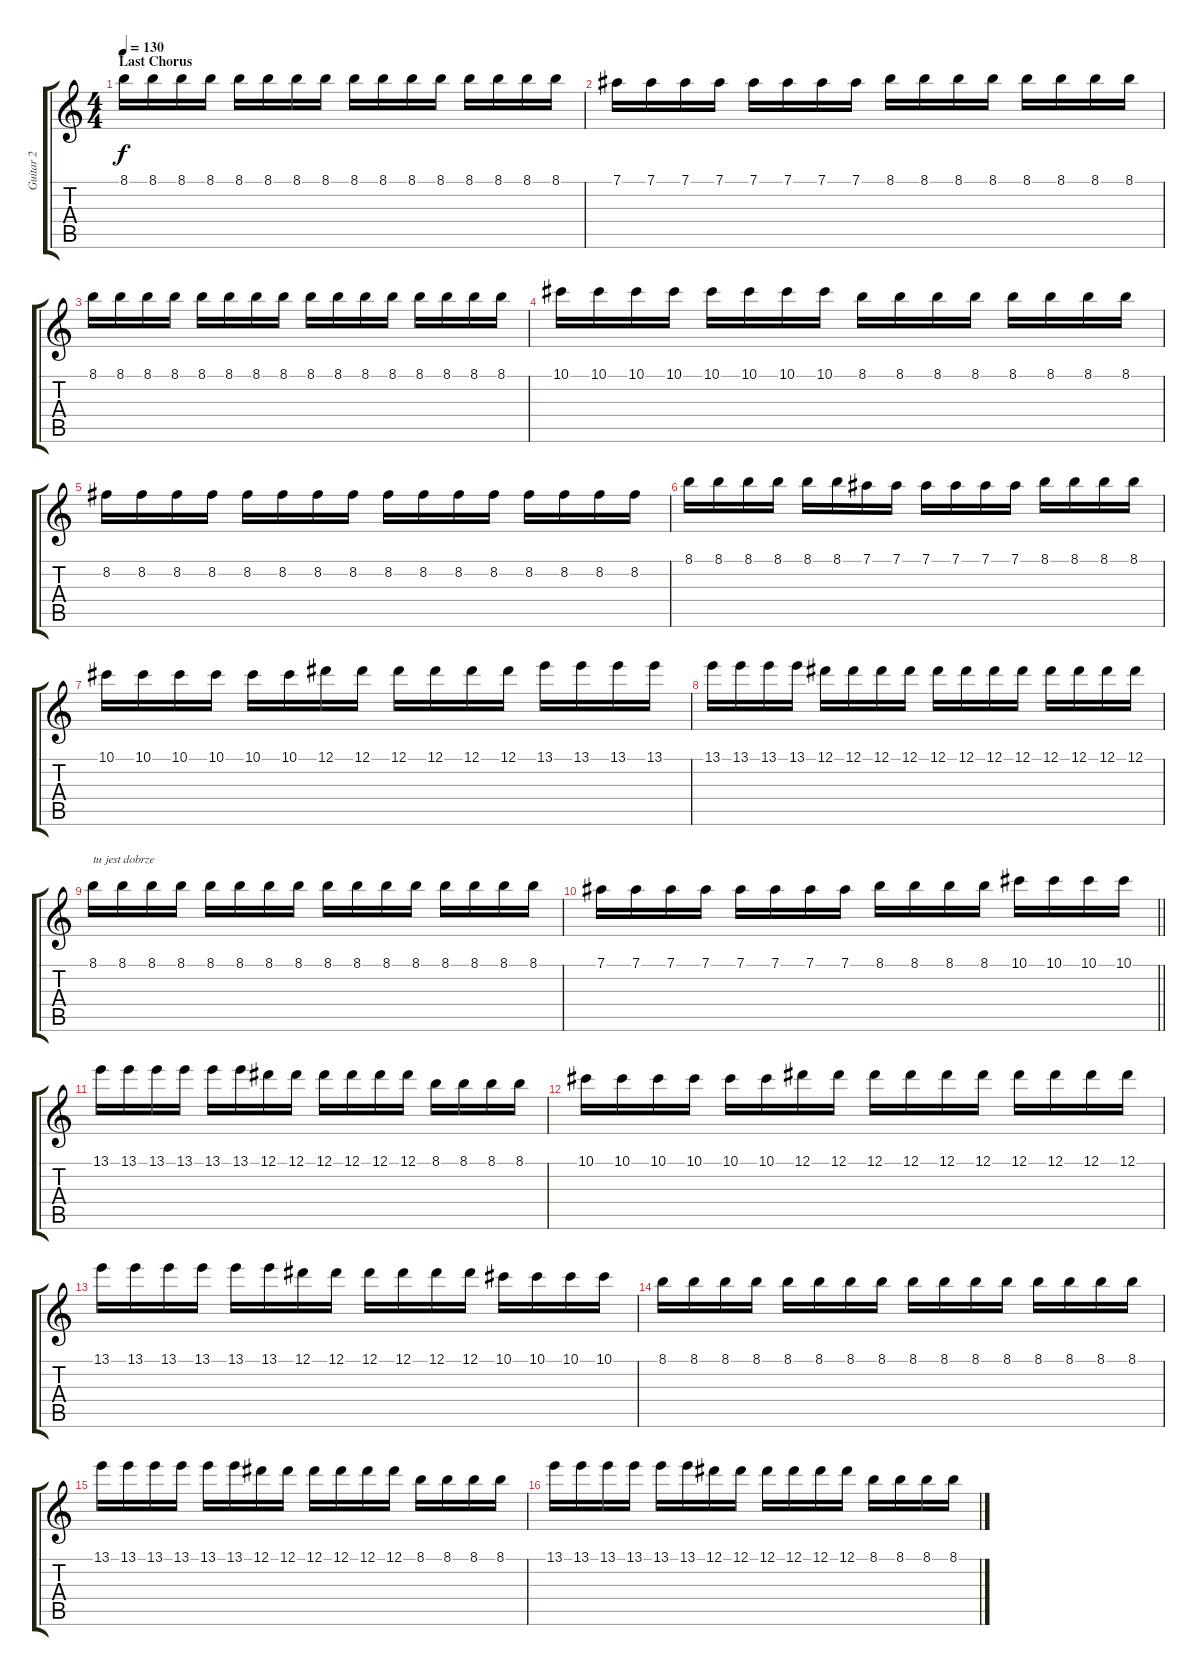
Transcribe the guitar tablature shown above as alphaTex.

\track ("Guitar 2" "Guitar 2") {instrument overdrivenguitar}
\staff {score tabs}
\tuning (Eb4 Bb3 Gb3 Db3 Ab2 Eb2) {hide}
\ts (4 4)
\section ("" "Last Chorus")
\tempo 130
\clef g2
\ks c
8.1.16{dy f} 8.1.16 8.1.16 8.1.16 8.1.16 8.1.16 8.1.16 8.1.16 8.1.16 8.1.16 8.1.16 8.1.16 8.1.16 8.1.16 8.1.16 8.1.16 |
7.1.16 7.1.16 7.1.16 7.1.16 7.1.16 7.1.16 7.1.16 7.1.16 8.1.16 8.1.16 8.1.16 8.1.16 8.1.16 8.1.16 8.1.16 8.1.16 |
8.1.16 8.1.16 8.1.16 8.1.16 8.1.16 8.1.16 8.1.16 8.1.16 8.1.16 8.1.16 8.1.16 8.1.16 8.1.16 8.1.16 8.1.16 8.1.16 |
10.1.16 10.1.16 10.1.16 10.1.16 10.1.16 10.1.16 10.1.16 10.1.16 8.1.16 8.1.16 8.1.16 8.1.16 8.1.16 8.1.16 8.1.16 8.1.16 |
8.2.16 8.2.16 8.2.16 8.2.16 8.2.16 8.2.16 8.2.16 8.2.16 8.2.16 8.2.16 8.2.16 8.2.16 8.2.16 8.2.16 8.2.16 8.2.16 |
8.1.16 8.1.16 8.1.16 8.1.16 8.1.16 8.1.16 7.1.16 7.1.16 7.1.16 7.1.16 7.1.16 7.1.16 8.1.16 8.1.16 8.1.16 8.1.16 |
10.1.16 10.1.16 10.1.16 10.1.16 10.1.16 10.1.16 12.1.16 12.1.16 12.1.16 12.1.16 12.1.16 12.1.16 13.1.16 13.1.16 13.1.16 13.1.16 |
13.1.16 13.1.16 13.1.16 13.1.16 12.1.16 12.1.16 12.1.16 12.1.16 12.1.16 12.1.16 12.1.16 12.1.16 12.1.16 12.1.16 12.1.16 12.1.16 |
8.1.16{txt "tu jest dobrze"} 8.1.16 8.1.16 8.1.16 8.1.16 8.1.16 8.1.16 8.1.16 8.1.16 8.1.16 8.1.16 8.1.16 8.1.16 8.1.16 8.1.16 8.1.16 |
\barLineRight lightlight
7.1.16 7.1.16 7.1.16 7.1.16 7.1.16 7.1.16 7.1.16 7.1.16 8.1.16 8.1.16 8.1.16 8.1.16 10.1.16 10.1.16 10.1.16 10.1.16 |
13.1.16 13.1.16 13.1.16 13.1.16 13.1.16 13.1.16 12.1.16 12.1.16 12.1.16 12.1.16 12.1.16 12.1.16 8.1.16 8.1.16 8.1.16 8.1.16 |
10.1.16 10.1.16 10.1.16 10.1.16 10.1.16 10.1.16 12.1.16 12.1.16 12.1.16 12.1.16 12.1.16 12.1.16 12.1.16 12.1.16 12.1.16 12.1.16 |
13.1.16 13.1.16 13.1.16 13.1.16 13.1.16 13.1.16 12.1.16 12.1.16 12.1.16 12.1.16 12.1.16 12.1.16 10.1.16 10.1.16 10.1.16 10.1.16 |
8.1.16 8.1.16 8.1.16 8.1.16 8.1.16 8.1.16 8.1.16 8.1.16 8.1.16 8.1.16 8.1.16 8.1.16 8.1.16 8.1.16 8.1.16 8.1.16 |
13.1.16 13.1.16 13.1.16 13.1.16 13.1.16 13.1.16 12.1.16 12.1.16 12.1.16 12.1.16 12.1.16 12.1.16 8.1.16 8.1.16 8.1.16 8.1.16 |
13.1.16 13.1.16 13.1.16 13.1.16 13.1.16 13.1.16 12.1.16 12.1.16 12.1.16 12.1.16 12.1.16 12.1.16 8.1.16 8.1.16 8.1.16 8.1.16
